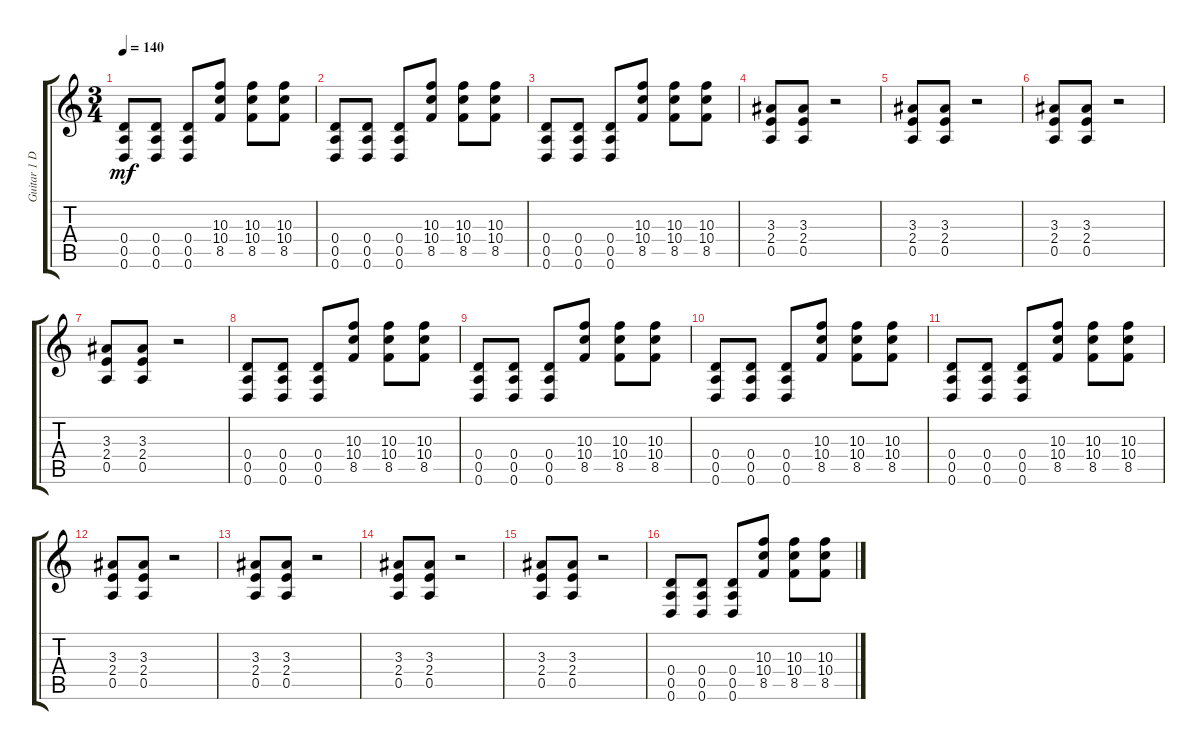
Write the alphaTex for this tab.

\track ("Guitar 1 Distort" "Guitar 1 D") {instrument distortionguitar}
\staff {score tabs}
\tuning (E4 B3 G3 D3 A2 D2) {hide}
\ts (3 4)
\tempo 140
\clef g2
\ks c
(0.4 0.5 0.6).8{dy mf} (0.4 0.5 0.6).8 (0.4 0.5 0.6).8 (10.3 10.4 8.5).8 (10.3 10.4 8.5).8 (10.3 10.4 8.5).8 |
(0.4 0.5 0.6).8 (0.4 0.5 0.6).8 (0.4 0.5 0.6).8 (10.3 10.4 8.5).8 (10.3 10.4 8.5).8 (10.3 10.4 8.5).8 |
(0.4 0.5 0.6).8 (0.4 0.5 0.6).8 (0.4 0.5 0.6).8 (10.3 10.4 8.5).8 (10.3 10.4 8.5).8 (10.3 10.4 8.5).8 |
(3.3 2.4 0.5).8 (3.3 2.4 0.5).8 r.2 |
(3.3 2.4 0.5).8 (3.3 2.4 0.5).8 r.2 |
(3.3 2.4 0.5).8 (3.3 2.4 0.5).8 r.2 |
(3.3 2.4 0.5).8 (3.3 2.4 0.5).8 r.2 |
(0.4 0.5 0.6).8 (0.4 0.5 0.6).8 (0.4 0.5 0.6).8 (10.3 10.4 8.5).8 (10.3 10.4 8.5).8 (10.3 10.4 8.5).8 |
(0.4 0.5 0.6).8 (0.4 0.5 0.6).8 (0.4 0.5 0.6).8 (10.3 10.4 8.5).8 (10.3 10.4 8.5).8 (10.3 10.4 8.5).8 |
(0.4 0.5 0.6).8 (0.4 0.5 0.6).8 (0.4 0.5 0.6).8 (10.3 10.4 8.5).8 (10.3 10.4 8.5).8 (10.3 10.4 8.5).8 |
(0.4 0.5 0.6).8 (0.4 0.5 0.6).8 (0.4 0.5 0.6).8 (10.3 10.4 8.5).8 (10.3 10.4 8.5).8 (10.3 10.4 8.5).8 |
(3.3 2.4 0.5).8 (3.3 2.4 0.5).8 r.2 |
(3.3 2.4 0.5).8 (3.3 2.4 0.5).8 r.2 |
(3.3 2.4 0.5).8 (3.3 2.4 0.5).8 r.2 |
(3.3 2.4 0.5).8 (3.3 2.4 0.5).8 r.2 |
(0.4 0.5 0.6).8 (0.4 0.5 0.6).8 (0.4 0.5 0.6).8 (10.3 10.4 8.5).8 (10.3 10.4 8.5).8 (10.3 10.4 8.5).8
